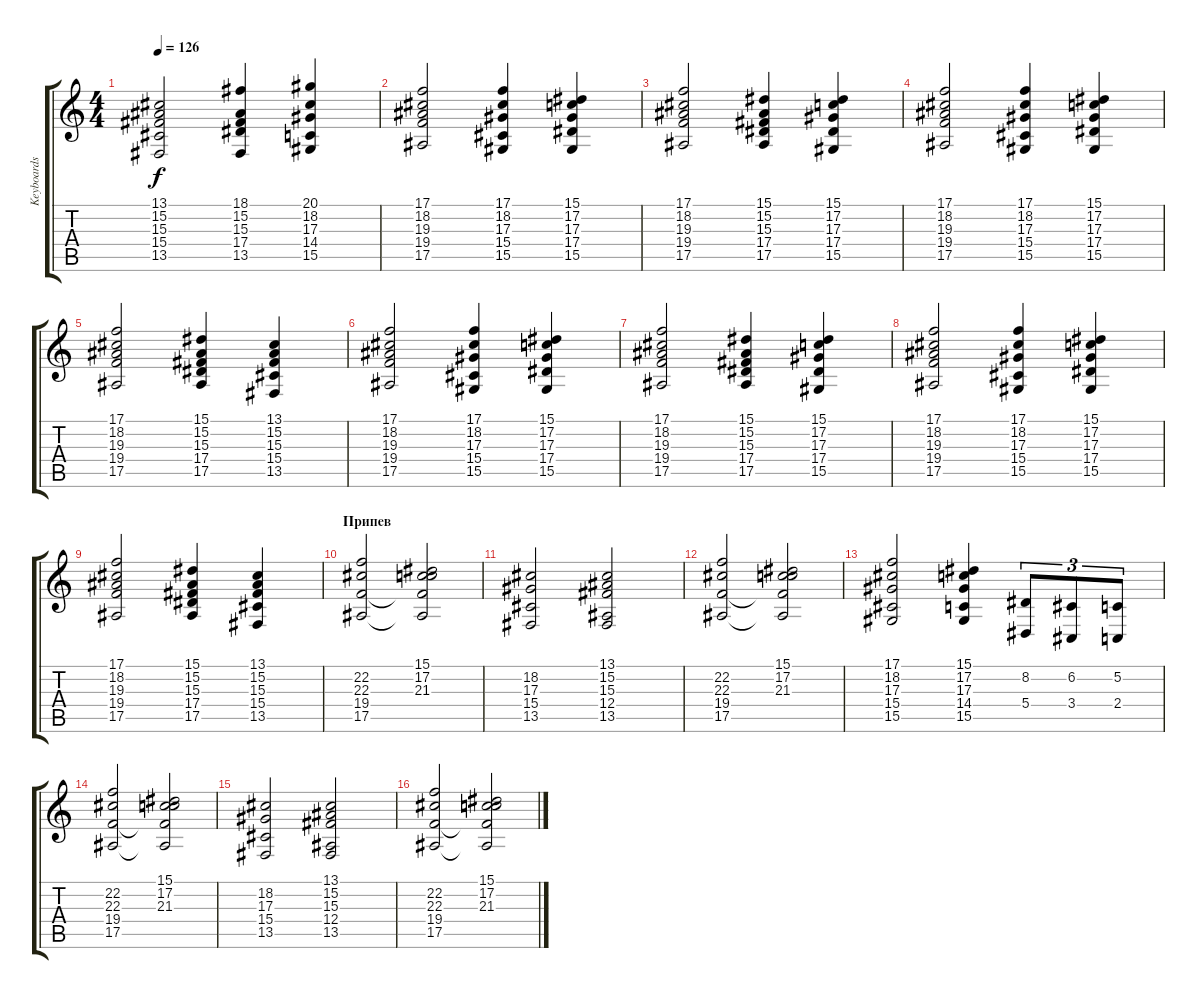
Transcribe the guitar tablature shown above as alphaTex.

\track ("Keyboards" "Keyboards") {instrument stringensemble1}
\staff {score tabs}
\tuning (C4 G3 Eb3 Bb2 F2 C2) {hide}
\ts (4 4)
\tempo 126
\clef g2
\ks c
(13.1 15.2 15.3 15.4 13.5).2{dy f} (18.1 15.2 15.3 17.4 13.5).4 (20.1 18.2 17.3 14.4 15.5).4 |
(17.1 18.2 19.3 19.4 17.5).2 (17.1 18.2 17.3 15.4 15.5).4 (15.1 17.2 17.3 17.4 15.5).4 |
(17.1 18.2 19.3 19.4 17.5).2 (15.1 15.2 15.3 17.4 17.5).4 (15.1 17.2 17.3 17.4 15.5).4 |
(17.1 18.2 19.3 19.4 17.5).2 (17.1 18.2 17.3 15.4 15.5).4 (15.1 17.2 17.3 17.4 15.5).4 |
(17.1 18.2 19.3 19.4 17.5).2 (15.1 15.2 15.3 17.4 17.5).4 (13.1 15.2 15.3 15.4 13.5).4 |
(17.1 18.2 19.3 19.4 17.5).2 (17.1 18.2 17.3 15.4 15.5).4 (15.1 17.2 17.3 17.4 15.5).4 |
(17.1 18.2 19.3 19.4 17.5).2 (15.1 15.2 15.3 17.4 17.5).4 (15.1 17.2 17.3 17.4 15.5).4 |
(17.1 18.2 19.3 19.4 17.5).2 (17.1 18.2 17.3 15.4 15.5).4 (15.1 17.2 17.3 17.4 15.5).4 |
(17.1 18.2 19.3 19.4 17.5).2 (15.1 15.2 15.3 17.4 17.5).4 (13.1 15.2 15.3 15.4 13.5).4 |
\section ("" "Припев")
(22.2 22.3 19.4 17.5).2 (15.1 17.2 21.3 19.4{t} 17.5{t}).2 |
(18.2 17.3 15.4 13.5).2 (13.1 15.2 15.3 12.4 13.5).2 |
(22.2 22.3 19.4 17.5).2 (15.1 17.2 21.3 19.4{t} 17.5{t}).2 |
(17.1 18.2 17.3 15.4 15.5).2 (15.1 17.2 17.3 14.4 15.5).4 (8.2 5.4).8{tu (3 2)} (6.2 3.4).8{tu (3 2)} (5.2 2.4).8{tu (3 2)} |
(22.2 22.3 19.4 17.5).2 (15.1 17.2 21.3 19.4{t} 17.5{t}).2 |
(18.2 17.3 15.4 13.5).2 (13.1 15.2 15.3 12.4 13.5).2 |
(22.2 22.3 19.4 17.5).2 (15.1 17.2 21.3 19.4{t} 17.5{t}).2
